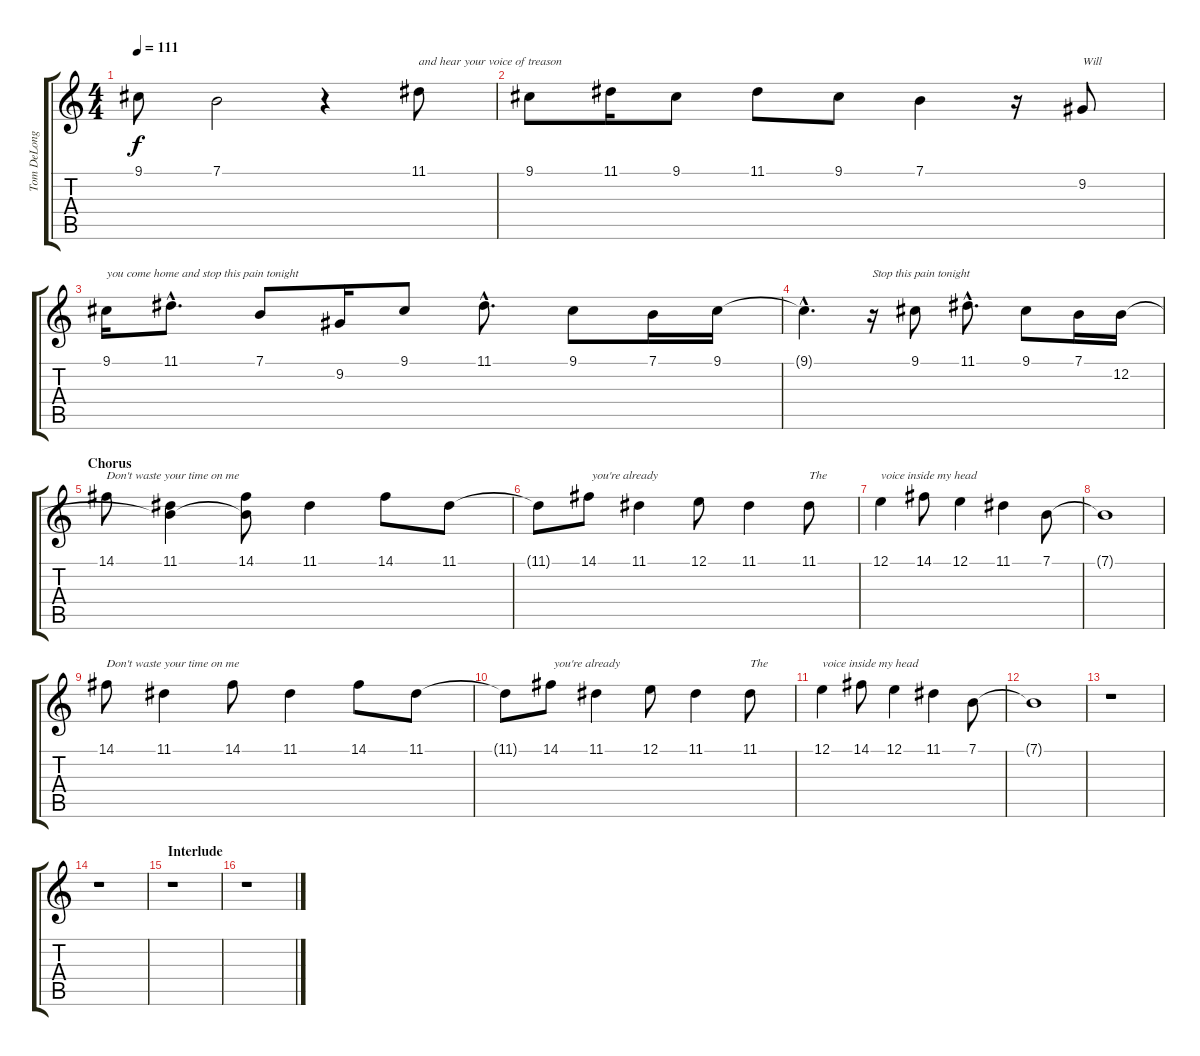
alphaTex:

\track ("Tom DeLonge - Vocal" "Tom DeLong") {instrument lead8bassandlead}
\staff {score tabs}
\tuning (E4 B3 G3 D3 A2 E2) {hide}
\ts (4 4)
\tempo 111
\clef g2
\ks c
9.1{t}.8{dy f} 7.1.2 r.4 11.1.8{txt "and hear your voice of treason"} |
9.1.8 11.1.16 9.1.8 11.1.8 9.1.8 7.1.4 r.16 9.2.8{txt "Will "} |
9.1.16{txt "you come home and stop this pain tonight"} 11.1{hac}.8{d} 7.1.8 9.2.16 9.1.8 11.1{hac}.8{d} 9.1.8 7.1.16 9.1.16 |
9.1{hac t}.4{d} r.16{txt "Stop this pain tonight"} 9.1.8 11.1{hac}.8{d} 9.1.8 7.1.16 12.2.16 |
\section ("" "Chorus")
14.1.8{txt "Don't waste your time on me"} (11.1 12.2{t}).4 (14.1 12.2{t}).8 11.1.4 14.1.8 11.1.8 |
11.1{t}.8 14.1.8{txt " you're already "} 11.1.4 12.1.8 11.1.4 11.1.8{txt "The "} |
12.1.4{txt "voice inside my head "} 14.1.8 12.1.4 11.1.4 7.1.8 |
7.1{t}.1 |
14.1.8{txt "Don't waste your time on me"} 11.1.4 14.1.8 11.1.4 14.1.8 11.1.8 |
11.1{t}.8 14.1.8{txt " you're already "} 11.1.4 12.1.8 11.1.4 11.1.8{txt "The "} |
12.1.4{txt "voice inside my head "} 14.1.8 12.1.4 11.1.4 7.1.8 |
7.1{t}.1 |
r.1 |
r.1 |
\section ("" "Interlude")
r.1 |
r.1
